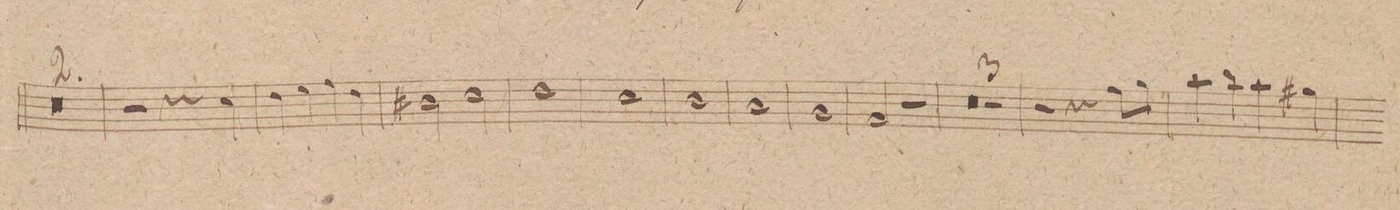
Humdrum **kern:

**kern	**dynam
*I"Fagotto. 2do	*
*clefF4	*
*k[f#c#g#]	*
*met(c)	*
*M4/4	*
0r	.
=64	=64
=65	=65
2r	.
4r	.
4E\	.
=66	=66
4F#\	.
4G#\	.
4A\	.
4F#\	.
=67	=67
2D#X\	.
2E\	.
=68	=68
1F#	.
=69	=69
1E	.
=70	=70
1D	.
=71	=71
1C#	.
=72	=72
1BB	.
=73	=73
2AA/	.
2r	.
=74	=74
0r	.
=75	=75
=76	=76
1r	.
=77	=77
2r	.
4r	.
8A\L	.
8B\J	.
=78	=78
4c#\	.
4d\	.
4c#\	.
4B#X\	.
=79	=79
*-	*-
